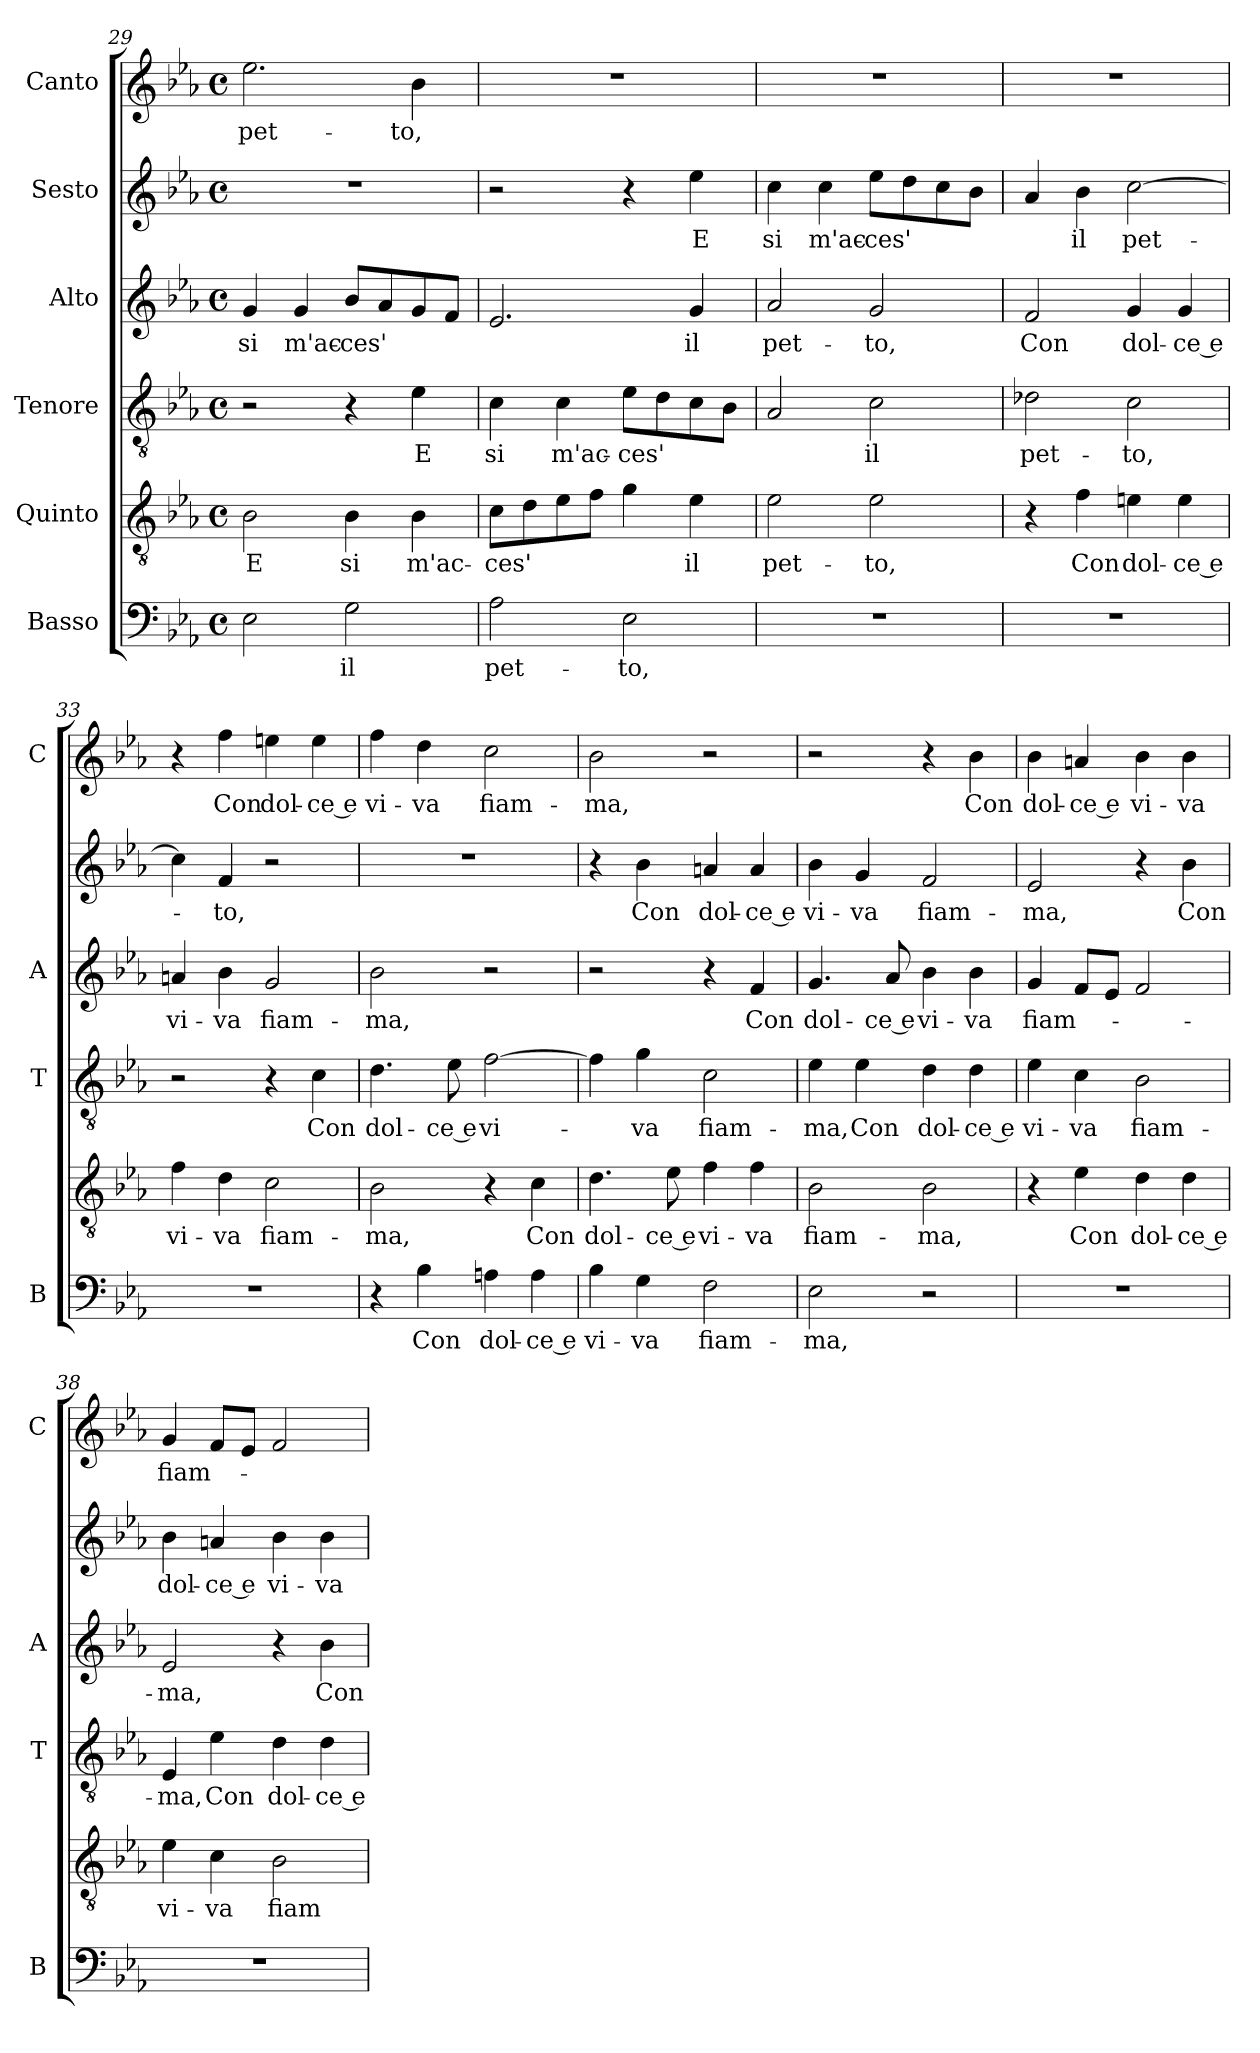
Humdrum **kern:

**kern	**text	**kern	**text	**kern	**text	**kern	**text	**kern	**text	**kern	**text
*part6	*part6	*part5	*part5	*part4	*part4	*part3	*part3	*part2	*part2	*part1	*part1
*staff6	*staff6	*staff5	*staff5	*staff4	*staff4	*staff3	*staff3	*staff2	*staff2	*staff1	*staff1
*I"Basso	*	*I"Quinto	*	*I"Tenore	*	*I"Alto	*	*I"Sesto	*	*I"Canto	*
*I'B	*	*	*	*I'T	*	*I'A	*	*	*	*I'C	*
*clefF4	*	*clefGv2	*	*clefGv2	*	*clefG2	*	*clefG2	*	*clefG2	*
*k[b-e-a-]	*	*k[b-e-a-]	*	*k[b-e-a-]	*	*k[b-e-a-]	*	*k[b-e-a-]	*	*k[b-e-a-]	*
*E-:	*	*E-:	*	*E-:	*	*E-:	*	*E-:	*	*E-:	*
*M4/4	*	*M4/4	*	*M4/4	*	*M4/4	*	*M4/4	*	*M4/4	*
*met(c)	*	*met(c)	*	*met(c)	*	*met(c)	*	*met(c)	*	*met(c)	*
=29	=29	=29	=29	=29	=29	=29	=29	=29	=29	=29	=29
!	!	!	!LO:LY:b	!	!	!	!LO:LY:b	!	!	!	!LO:LY:b
2E-\	.	2B-\	E	2r	.	4g/	si	1r	.	2.ee-\	pet-
!	!	!	!	!	!	!	!LO:LY:b	!	!	!	!
.	.	.	.	.	.	4g/	m'ac-	.	.	.	.
!	!LO:LY:b	!	!LO:LY:b	!	!	!	!LO:LY:b	!	!	!	!
2G\	il	4B-\	si	4r	.	8b-/L	-ces'	.	.	.	.
.	.	.	.	.	.	8a-/	.	.	.	.	.
!	!	!	!LO:LY:b	!	!LO:LY:b	!	!	!	!	!	!LO:LY:b
.	.	4B-\	m'ac-	4e-\	E	8g/	.	.	.	4b-\	-to,
.	.	.	.	.	.	8f/J	.	.	.	.	.
=30	=30	=30	=30	=30	=30	=30	=30	=30	=30	=30	=30
!	!LO:LY:b	!	!LO:LY:b	!	!LO:LY:b	!	!	!	!	!	!
2A-\	pet-	8c\L	-ces'	4c\	si	2.e-/	.	2r	.	1r	.
.	.	8d\	.	.	.	.	.	.	.	.	.
!	!	!	!	!	!LO:LY:b	!	!	!	!	!	!
.	.	8e-\	.	4c\	m'ac-	.	.	.	.	.	.
.	.	8f\J	.	.	.	.	.	.	.	.	.
!	!LO:LY:b	!	!	!	!LO:LY:b	!	!	!	!	!	!
2E-\	-to,	4g\	.	8e-\L	-ces'	.	.	4r	.	.	.
.	.	.	.	8d\	.	.	.	.	.	.	.
!	!	!	!LO:LY:b	!	!	!	!LO:LY:b	!	!LO:LY:b	!	!
.	.	4e-\	il	8c\	.	4g/	il	4ee-\	E	.	.
.	.	.	.	8B-\J	.	.	.	.	.	.	.
!!LO:LB:g=z
=31	=31	=31	=31	=31	=31	=31	=31	=31	=31	=31	=31
!	!	!	!LO:LY:b	!	!	!	!LO:LY:b	!	!LO:LY:b	!	!
1r	.	2e-\	pet-	2A-/	.	2a-/	pet-	4cc\	si	1r	.
!	!	!	!	!	!	!	!	!	!LO:LY:b	!	!
.	.	.	.	.	.	.	.	4cc\	m'ac-	.	.
!	!	!	!LO:LY:b	!	!LO:LY:b	!	!LO:LY:b	!	!LO:LY:b	!	!
.	.	2e-\	-to,	2c\	il	2g/	-to,	8ee-\L	-ces'	.	.
.	.	.	.	.	.	.	.	8dd\	.	.	.
.	.	.	.	.	.	.	.	8cc\	.	.	.
.	.	.	.	.	.	.	.	8b-\J	.	.	.
=32	=32	=32	=32	=32	=32	=32	=32	=32	=32	=32	=32
!	!	!	!	!	!LO:LY:b	!	!LO:LY:b	!	!	!	!
1r	.	4r	.	2d-X\	pet-	2f/	Con	4a-/	.	1r	.
!	!	!	!LO:LY:b	!	!	!	!	!	!LO:LY:b	!	!
.	.	4f\	Con	.	.	.	.	4b-\	il	.	.
!	!	!	!LO:LY:b	!	!LO:LY:b	!	!LO:LY:b	!	!LO:LY:b	!	!
.	.	4en\	dol-	2c\	-to,	4g/	dol-	[2cc\	pet-	.	.
!	!	!	!LO:LY:b	!	!	!	!LO:LY:b	!	!	!	!
.	.	4e\	-ce e	.	.	4g/	-ce e	.	.	.	.
=33	=33	=33	=33	=33	=33	=33	=33	=33	=33	=33	=33
!	!	!	!LO:LY:b	!	!	!	!LO:LY:b	!	!	!	!
1r	.	4f\	vi-	2r	.	4an/	vi-	4cc\]	.	4r	.
!	!	!	!LO:LY:b	!	!	!	!LO:LY:b	!	!LO:LY:b	!	!LO:LY:b
.	.	4d\	-va	.	.	4b-\	-va	4f/	-to,	4ff\	Con
!	!	!	!LO:LY:b	!	!	!	!LO:LY:b	!	!	!	!LO:LY:b
.	.	2c\	fiam-	4r	.	2g/	fiam-	2r	.	4een\	dol-
!	!	!	!	!	!LO:LY:b	!	!	!	!	!	!LO:LY:b
.	.	.	.	4c\	Con	.	.	.	.	4ee\	-ce e
=34	=34	=34	=34	=34	=34	=34	=34	=34	=34	=34	=34
!	!	!	!LO:LY:b	!	!LO:LY:b	!	!LO:LY:b	!	!	!	!LO:LY:b
4r	.	2B-\	-ma,	4.d\	dol-	2b-\	-ma,	1r	.	4ff\	vi-
!	!LO:LY:b	!	!	!	!	!	!	!	!	!	!LO:LY:b
4B-\	Con	.	.	.	.	.	.	.	.	4dd\	-va
!	!	!	!	!	!LO:LY:b	!	!	!	!	!	!
.	.	.	.	8e-\	-ce e	.	.	.	.	.	.
!	!LO:LY:b	!	!	!	!LO:LY:b	!	!	!	!	!	!LO:LY:b
4An\	dol-	4r	.	[2f\	vi-	2r	.	.	.	2cc\	fiam-
!	!LO:LY:b	!	!LO:LY:b	!	!	!	!	!	!	!	!
4A\	-ce e	4c\	Con	.	.	.	.	.	.	.	.
=35	=35	=35	=35	=35	=35	=35	=35	=35	=35	=35	=35
!	!LO:LY:b	!	!LO:LY:b	!	!	!	!	!	!	!	!LO:LY:b
4B-\	vi-	4.d\	dol-	4f\]	.	2r	.	4r	.	2b-\	-ma,
!	!LO:LY:b	!	!	!	!LO:LY:b	!	!	!	!LO:LY:b	!	!
4G\	-va	.	.	4g\	-va	.	.	4b-\	Con	.	.
!	!	!	!LO:LY:b	!	!	!	!	!	!	!	!
.	.	8e-\	-ce e	.	.	.	.	.	.	.	.
!	!LO:LY:b	!	!LO:LY:b	!	!LO:LY:b	!	!	!	!LO:LY:b	!	!
2F\	fiam-	4f\	vi-	2c\	fiam-	4r	.	4an/	dol-	2r	.
!	!	!	!LO:LY:b	!	!	!	!LO:LY:b	!	!LO:LY:b	!	!
.	.	4f\	-va	.	.	4f/	Con	4a/	-ce e	.	.
=36	=36	=36	=36	=36	=36	=36	=36	=36	=36	=36	=36
!	!LO:LY:b	!	!LO:LY:b	!	!LO:LY:b	!	!LO:LY:b	!	!LO:LY:b	!	!
2E-\	-ma,	2B-\	fiam-	4e-\	-ma,	4.g/	dol-	4b-\	vi-	2r	.
!	!	!	!	!	!LO:LY:b	!	!	!	!LO:LY:b	!	!
.	.	.	.	4e-\	Con	.	.	4g/	-va	.	.
!	!	!	!	!	!	!	!LO:LY:b	!	!	!	!
.	.	.	.	.	.	8a-/	-ce e	.	.	.	.
!	!	!	!LO:LY:b	!	!LO:LY:b	!	!LO:LY:b	!	!LO:LY:b	!	!
2r	.	2B-\	-ma,	4d\	dol-	4b-\	vi-	2f/	fiam-	4r	.
!	!	!	!	!	!LO:LY:b	!	!LO:LY:b	!	!	!	!LO:LY:b
.	.	.	.	4d\	-ce e	4b-\	-va	.	.	4b-\	Con
=37	=37	=37	=37	=37	=37	=37	=37	=37	=37	=37	=37
!	!	!	!	!	!LO:LY:b	!	!LO:LY:b	!	!LO:LY:b	!	!LO:LY:b
1r	.	4r	.	4e-\	vi-	4g/	fiam-	2e-/	-ma,	4b-\	dol-
!	!	!	!LO:LY:b	!	!LO:LY:b	!	!	!	!	!	!LO:LY:b
.	.	4e-\	Con	4c\	-va	8f/L	.	.	.	4an/	-ce e
.	.	.	.	.	.	8e-/J	.	.	.	.	.
!	!	!	!LO:LY:b	!	!LO:LY:b	!	!	!	!	!	!LO:LY:b
.	.	4d\	dol-	2B-\	fiam-	2f/	.	4r	.	4b-\	vi-
!	!	!	!LO:LY:b	!	!	!	!	!	!LO:LY:b	!	!LO:LY:b
.	.	4d\	-ce e	.	.	.	.	4b-\	Con	4b-\	-va
!!LO:PB:g=z
=38	=38	=38	=38	=38	=38	=38	=38	=38	=38	=38	=38
!	!	!	!LO:LY:b	!	!LO:LY:b	!	!LO:LY:b	!	!LO:LY:b	!	!LO:LY:b
1r	.	4e-\	vi-	4E-/	-ma,	2e-/	-ma,	4b-\	dol-	4g/	fiam-
!	!	!	!LO:LY:b	!	!LO:LY:b	!	!	!	!LO:LY:b	!	!
.	.	4c\	-va	4e-\	Con	.	.	4an/	-ce e	8f/L	.
.	.	.	.	.	.	.	.	.	.	8e-/J	.
!	!	!	!LO:LY:b	!	!LO:LY:b	!	!	!	!LO:LY:b	!	!
.	.	2B-\	fiam-	4d\	dol-	4r	.	4b-\	vi-	2f/	.
!	!	!	!	!	!LO:LY:b	!	!LO:LY:b	!	!LO:LY:b	!	!
.	.	.	.	4d\	-ce e	4b-\	Con	4b-\	-va	.	.
=	=	=	=	=	=	=	=	=	=	=	=
*-	*-	*-	*-	*-	*-	*-	*-	*-	*-	*-	*-
